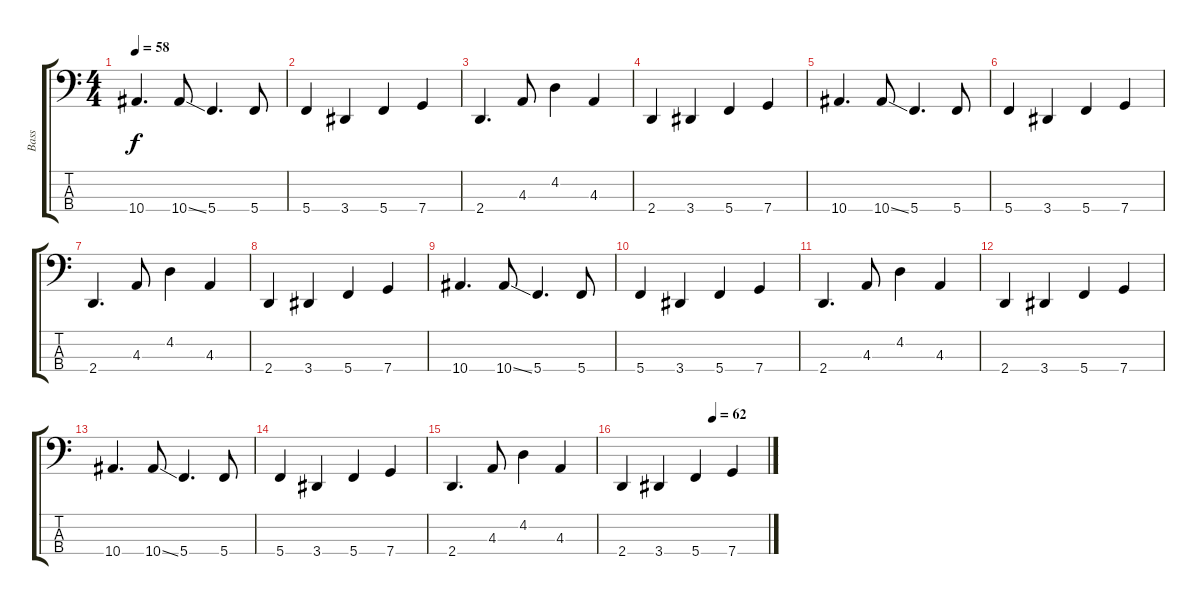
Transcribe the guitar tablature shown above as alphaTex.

\track ("Bass" "Bass") {instrument electricbasspick}
\staff {score tabs}
\tuning (Eb2 Bb1 F1 C1) {hide}
\ts (4 4)
\tempo 58
\clef f4
\ks c
10.4.4{d dy f} 10.4{ss}.8 5.4.4{d} 5.4.8 |
5.4.4 3.4.4 5.4.4 7.4.4 |
2.4.4{d} 4.3.8 4.2.4 4.3.4 |
2.4.4 3.4.4 5.4.4 7.4.4 |
10.4.4{d} 10.4{ss}.8 5.4.4{d} 5.4.8 |
5.4.4 3.4.4 5.4.4 7.4.4 |
2.4.4{d} 4.3.8 4.2.4 4.3.4 |
2.4.4 3.4.4 5.4.4 7.4.4 |
10.4.4{d} 10.4{ss}.8 5.4.4{d} 5.4.8 |
5.4.4 3.4.4 5.4.4 7.4.4 |
2.4.4{d} 4.3.8 4.2.4 4.3.4 |
2.4.4 3.4.4 5.4.4 7.4.4 |
10.4.4{d} 10.4{ss}.8 5.4.4{d} 5.4.8 |
5.4.4 3.4.4 5.4.4 7.4.4 |
2.4.4{d} 4.3.8 4.2.4 4.3.4 |
\tempo (62 0.625)
2.4.4 3.4.4 5.4.4 7.4.4
